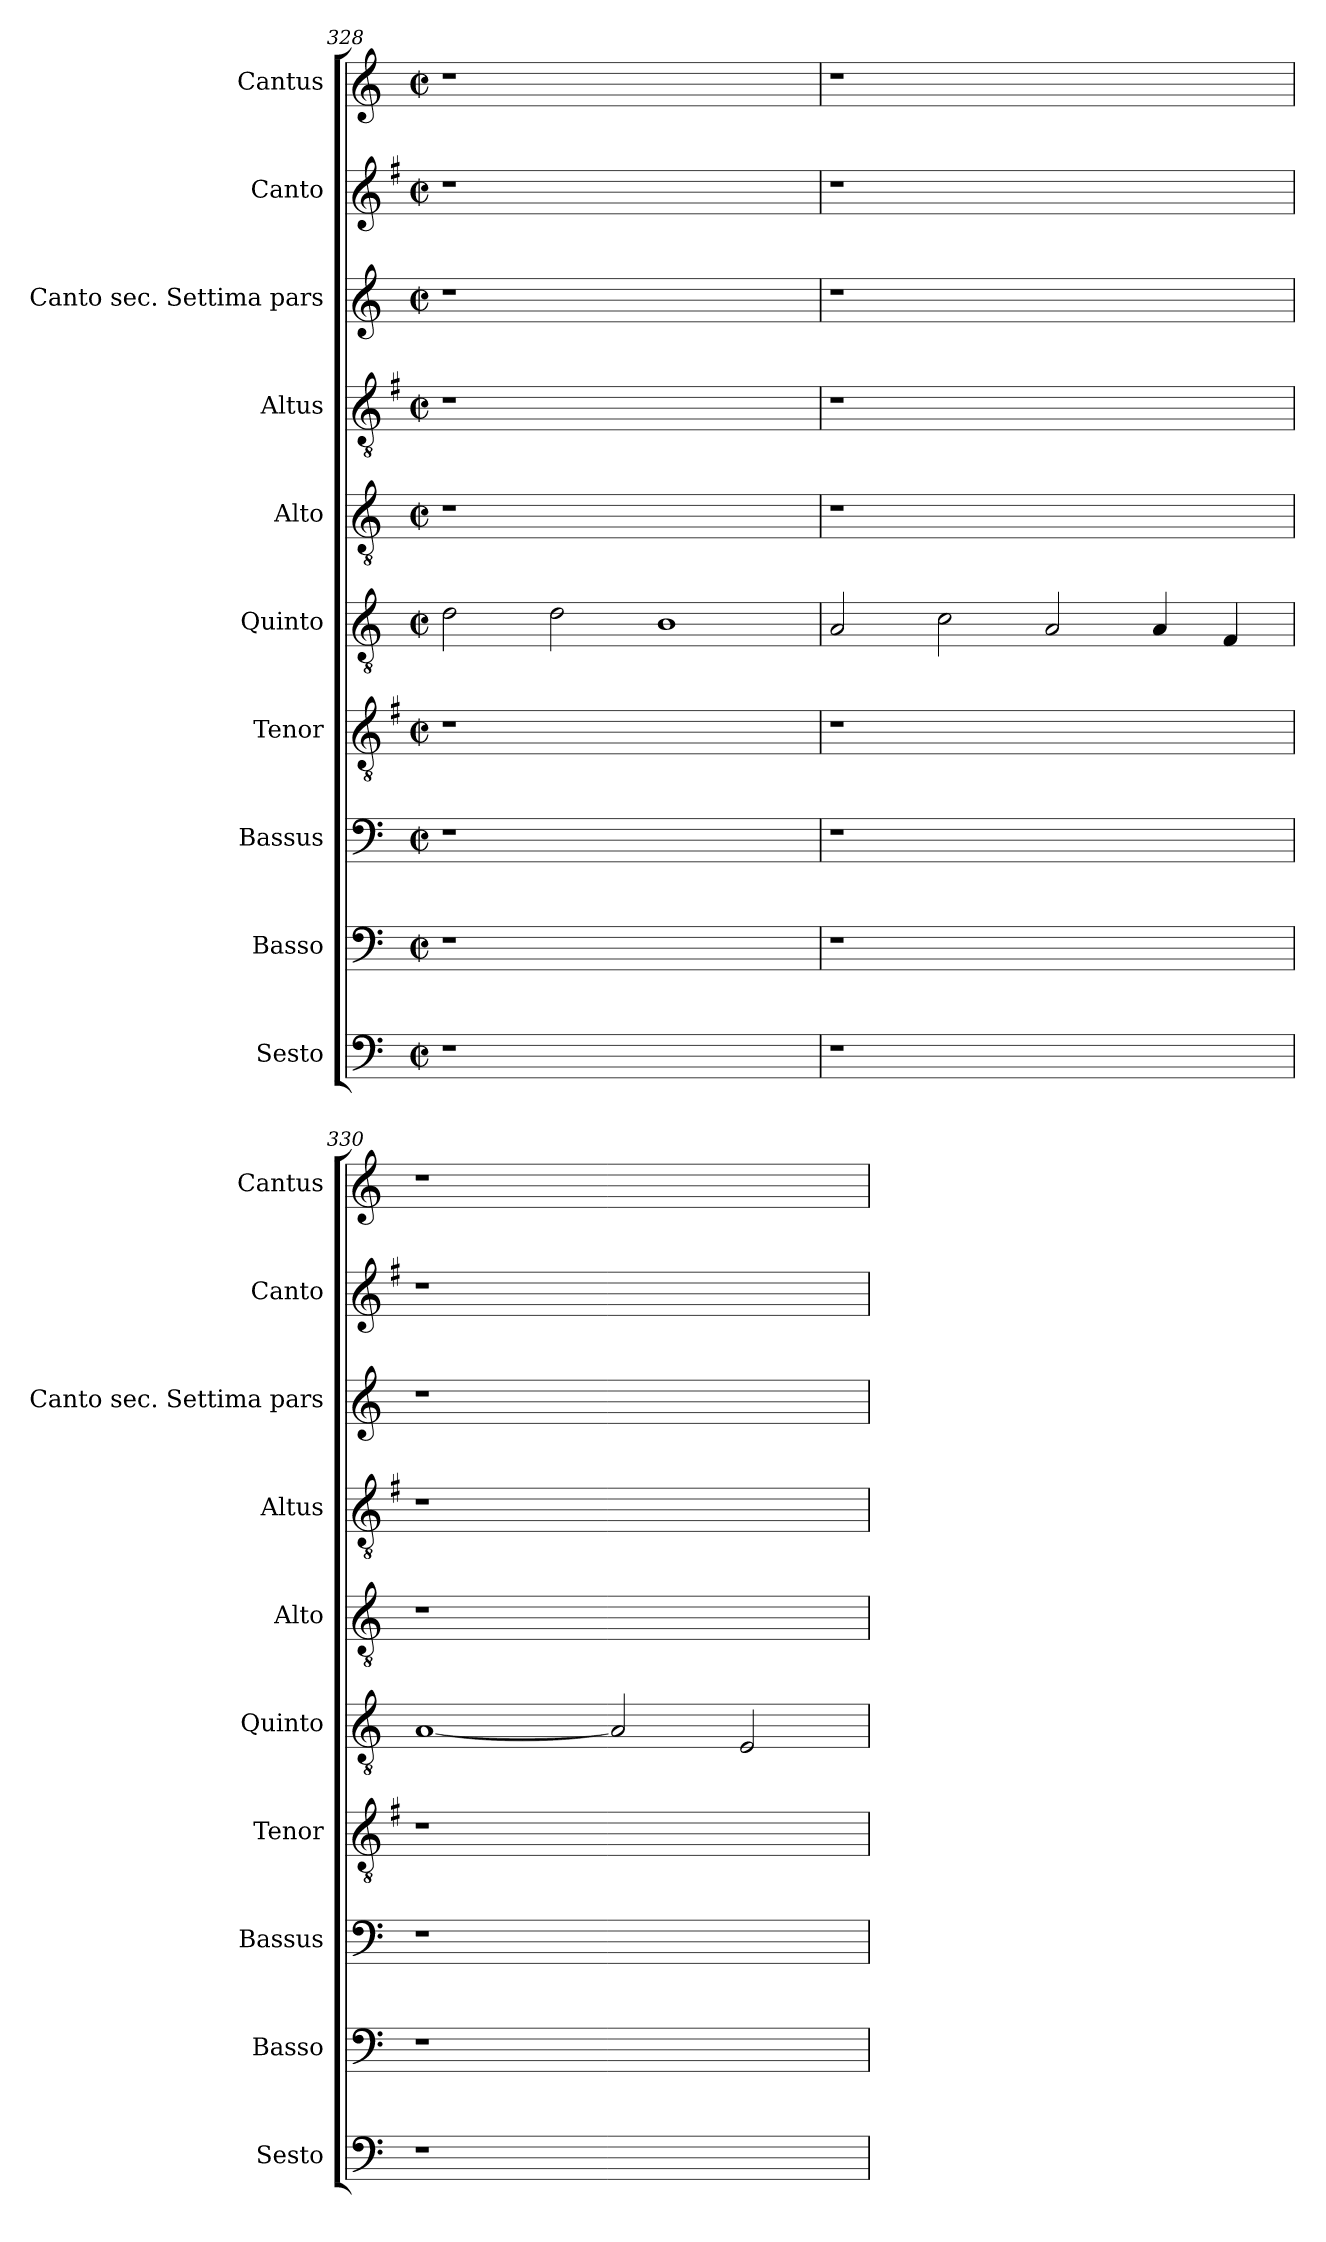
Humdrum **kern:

**kern	**kern	**kern	**kern	**kern	**kern	**kern	**kern	**kern	**kern
*part10	*part9	*part8	*part7	*part6	*part5	*part4	*part3	*part2	*part1
*staff10	*staff9	*staff8	*staff7	*staff6	*staff5	*staff4	*staff3	*staff2	*staff1
*I"Sesto	*I"Basso	*I"Bassus	*I"Tenor	*I"Quinto	*I"Alto	*I"Altus	*I"Canto sec. Settima pars	*I"Canto	*I"Cantus
*I'Sesto	*I'Basso	*I'Bassus	*I'Tenor	*I'Quinto	*I'Alto	*I'Altus	*I'Canto sec. Settima pars	*I'Canto	*I'Cantus
*clefF4	*clefF4	*clefF4	*clefGv2	*clefGv2	*clefGv2	*clefGv2	*clefG2	*clefG2	*clefG2
*k[]	*k[]	*k[]	*k[f#]	*k[]	*k[]	*k[f#]	*k[]	*k[f#]	*k[]
*C:	*C:	*C:	*G:	*C:	*C:	*G:	*C:	*G:	*C:
*M2/2	*M2/2	*M2/2	*M2/2	*M2/2	*M2/2	*M2/2	*M2/2	*M2/2	*M2/2
*met(c|)	*met(c|)	*met(c|)	*met(c|)	*met(c|)	*met(c|)	*met(c|)	*met(c|)	*met(c|)	*met(c|)
=328	=328	=328	=328	=328	=328	=328	=328	=328	=328
1r	1r	1r	1r	2d\	1r	1r	1r	1r	1r
.	.	.	.	2d\	.	.	.	.	.
1ryy	1ryy	1ryy	1ryy	1B	1ryy	1ryy	1ryy	1ryy	1ryy
=329	=329	=329	=329	=329	=329	=329	=329	=329	=329
1r	1r	1r	1r	2A/	1r	1r	1r	1r	1r
.	.	.	.	2c\	.	.	.	.	.
1ryy	1ryy	1ryy	1ryy	2A/	1ryy	1ryy	1ryy	1ryy	1ryy
.	.	.	.	4A/	.	.	.	.	.
.	.	.	.	4F/	.	.	.	.	.
!!LO:LB:g=z
=330	=330	=330	=330	=330	=330	=330	=330	=330	=330
1r	1r	1r	1r	[<1A	1r	1r	1r	1r	1r
1ryy	1ryy	1ryy	1ryy	2A/]	1ryy	1ryy	1ryy	1ryy	1ryy
.	.	.	.	2E/	.	.	.	.	.
=	=	=	=	=	=	=	=	=	=
*-	*-	*-	*-	*-	*-	*-	*-	*-	*-
